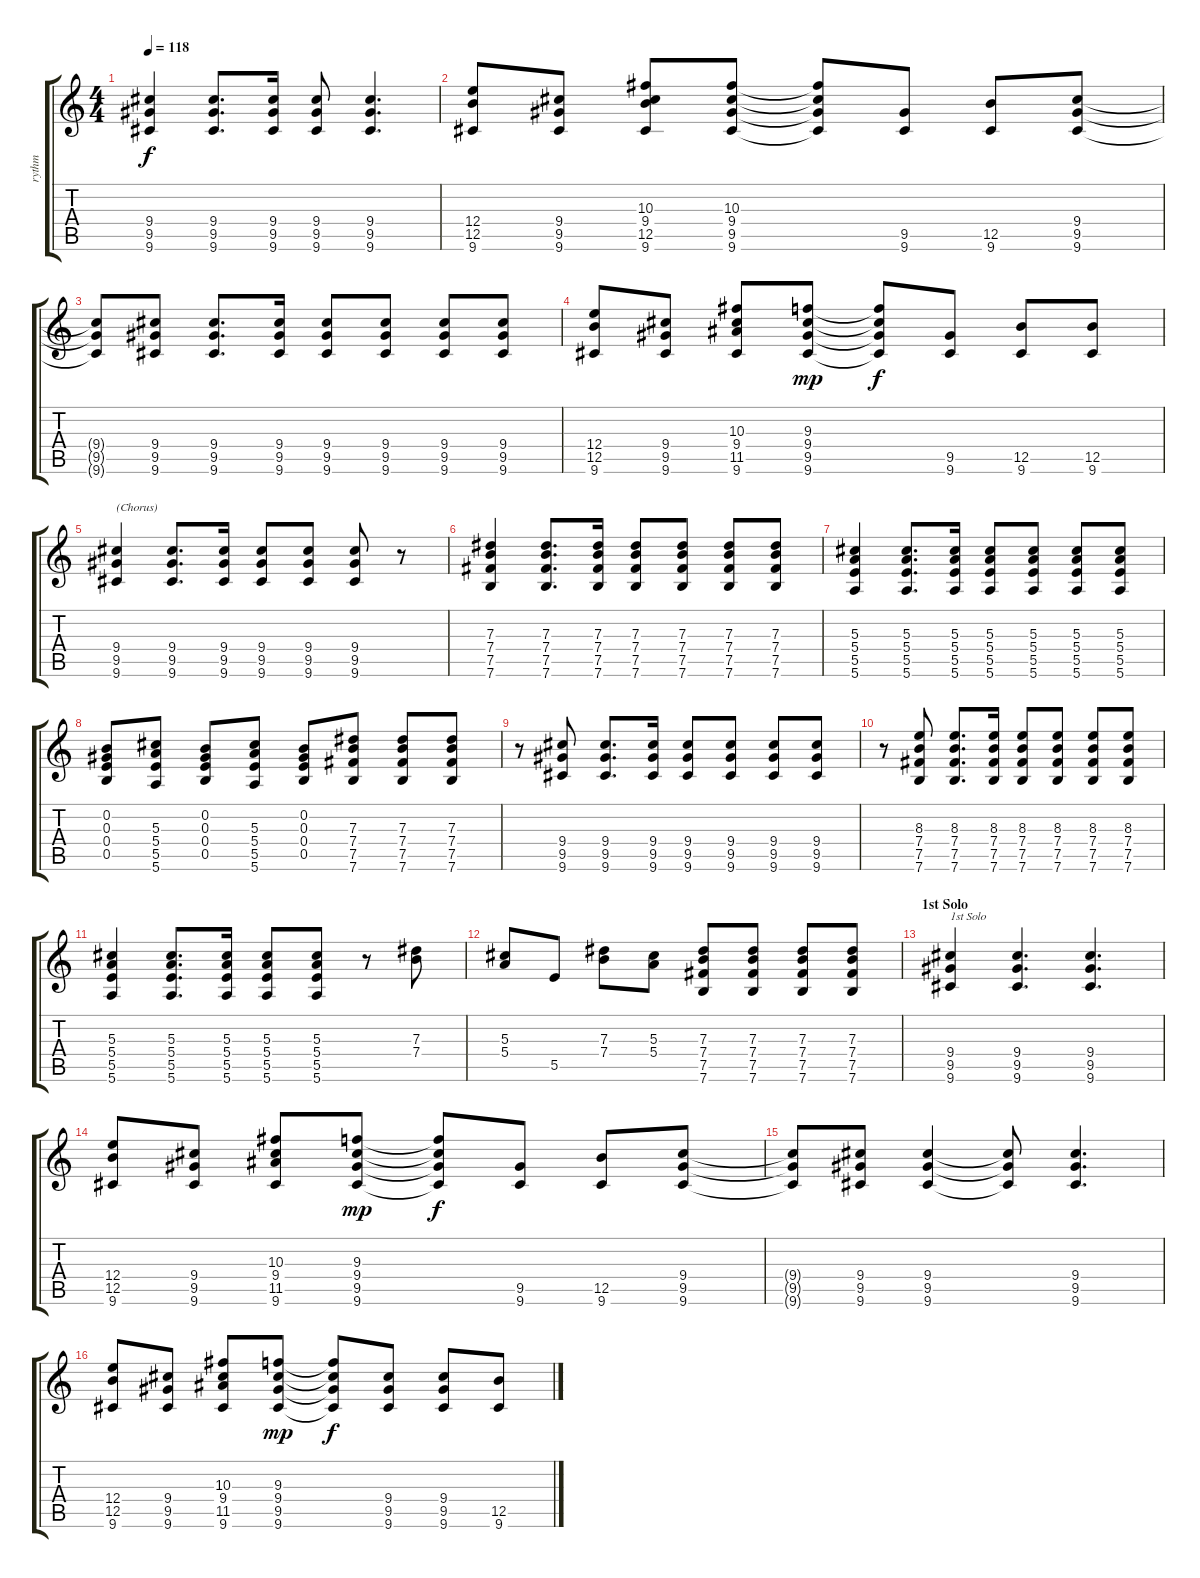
\track ("rythm" "rythm") {instrument electricguitarclean}
\staff {score tabs}
\tuning (E4 B3 Ab3 E3 B2 E2) {hide}
\ts (4 4)
\tempo 118
\clef g2
\ks c
(9.4 9.5 9.6).4{dy f} (9.4 9.5 9.6).8{d} (9.4 9.5 9.6).16 (9.4 9.5 9.6).8 (9.4 9.5 9.6).4{d} |
(12.4 12.5 9.6).8 (9.4 9.5 9.6).8 (10.3 9.4 12.5 9.6).8 (10.3 9.4 9.5 9.6).8 (10.3{t} 9.4{t} 9.5{t} 9.6{t}).8 (9.5 9.6).8 (12.5 9.6).8 (9.4 9.5 9.6).8 |
(9.4{t} 9.5{t} 9.6{t}).8 (9.4 9.5 9.6).8 (9.4 9.5 9.6).8{d} (9.4 9.5 9.6).16 (9.4 9.5 9.6).8 (9.4 9.5 9.6).8 (9.4 9.5 9.6).8 (9.4 9.5 9.6).8 |
(12.4 12.5 9.6).8 (9.4 9.5 9.6).8 (10.3 9.4 11.5 9.6).8 (9.3 9.4 9.5 9.6).8{dy mp} (9.3{t} 9.4{t} 9.5{t} 9.6{t}).8{dy f} (9.5 9.6).8 (12.5 9.6).8 (12.5 9.6).8 |
(9.4 9.5 9.6).4{txt "(Chorus)"} (9.4 9.5 9.6).8{d} (9.4 9.5 9.6).16 (9.4 9.5 9.6).8 (9.4 9.5 9.6).8 (9.4 9.5 9.6).8 r.8 |
(7.3 7.4 7.5 7.6).4 (7.3 7.4 7.5 7.6).8{d} (7.3 7.4 7.5 7.6).16 (7.3 7.4 7.5 7.6).8 (7.3 7.4 7.5 7.6).8 (7.3 7.4 7.5 7.6).8 (7.3 7.4 7.5 7.6).8 |
(5.3 5.4 5.5 5.6).4 (5.3 5.4 5.5 5.6).8{d} (5.3 5.4 5.5 5.6).16 (5.3 5.4 5.5 5.6).8 (5.3 5.4 5.5 5.6).8 (5.3 5.4 5.5 5.6).8 (5.3 5.4 5.5 5.6).8 |
(0.2 0.3 0.4 0.5).8 (5.3 5.4 5.5 5.6).8 (0.2 0.3 0.4 0.5).8 (5.3 5.4 5.5 5.6).8 (0.2 0.3 0.4 0.5).8 (7.3 7.4 7.5 7.6).8 (7.3 7.4 7.5 7.6).8 (7.3 7.4 7.5 7.6).8 |
r.8 (9.4 9.5 9.6).8 (9.4 9.5 9.6).8{d} (9.4 9.5 9.6).16 (9.4 9.5 9.6).8 (9.4 9.5 9.6).8 (9.4 9.5 9.6).8 (9.4 9.5 9.6).8 |
r.8 (8.3 7.4 7.5 7.6).8 (8.3 7.4 7.5 7.6).8{d} (8.3 7.4 7.5 7.6).16 (8.3 7.4 7.5 7.6).8 (8.3 7.4 7.5 7.6).8 (8.3 7.4 7.5 7.6).8 (8.3 7.4 7.5 7.6).8 |
(5.3 5.4 5.5 5.6).4 (5.3 5.4 5.5 5.6).8{d} (5.3 5.4 5.5 5.6).16 (5.3 5.4 5.5 5.6).8 (5.3 5.4 5.5 5.6).8 r.8 (7.3 7.4).8 |
(5.3 5.4).8 5.5.8 (7.3 7.4).8 (5.3 5.4).8 (7.3 7.4 7.5 7.6).8 (7.3 7.4 7.5 7.6).8 (7.3 7.4 7.5 7.6).8 (7.3 7.4 7.5 7.6).8 |
\section ("" "1st Solo")
(9.4 9.5 9.6).4{txt "1st Solo"} (9.4 9.5 9.6).4{d} (9.4 9.5 9.6).4{d} |
(12.4 12.5 9.6).8 (9.4 9.5 9.6).8 (10.3 9.4 11.5 9.6).8 (9.3 9.4 9.5 9.6).8{dy mp} (9.3{t} 9.4{t} 9.5{t} 9.6{t}).8{dy f} (9.5 9.6).8 (12.5 9.6).8 (9.4 9.5 9.6).8 |
(9.4{t} 9.5{t} 9.6{t}).8 (9.4 9.5 9.6).8 (9.4 9.5 9.6).4 (9.4{t} 9.5{t} 9.6{t}).8 (9.4 9.5 9.6).4{d} |
(12.4 12.5 9.6).8 (9.4 9.5 9.6).8 (10.3 9.4 11.5 9.6).8 (9.3 9.4 9.5 9.6).8{dy mp} (9.3{t} 9.4{t} 9.5{t} 9.6{t}).8{dy f} (9.4 9.5 9.6).8 (9.4 9.5 9.6).8 (12.5 9.6).8
